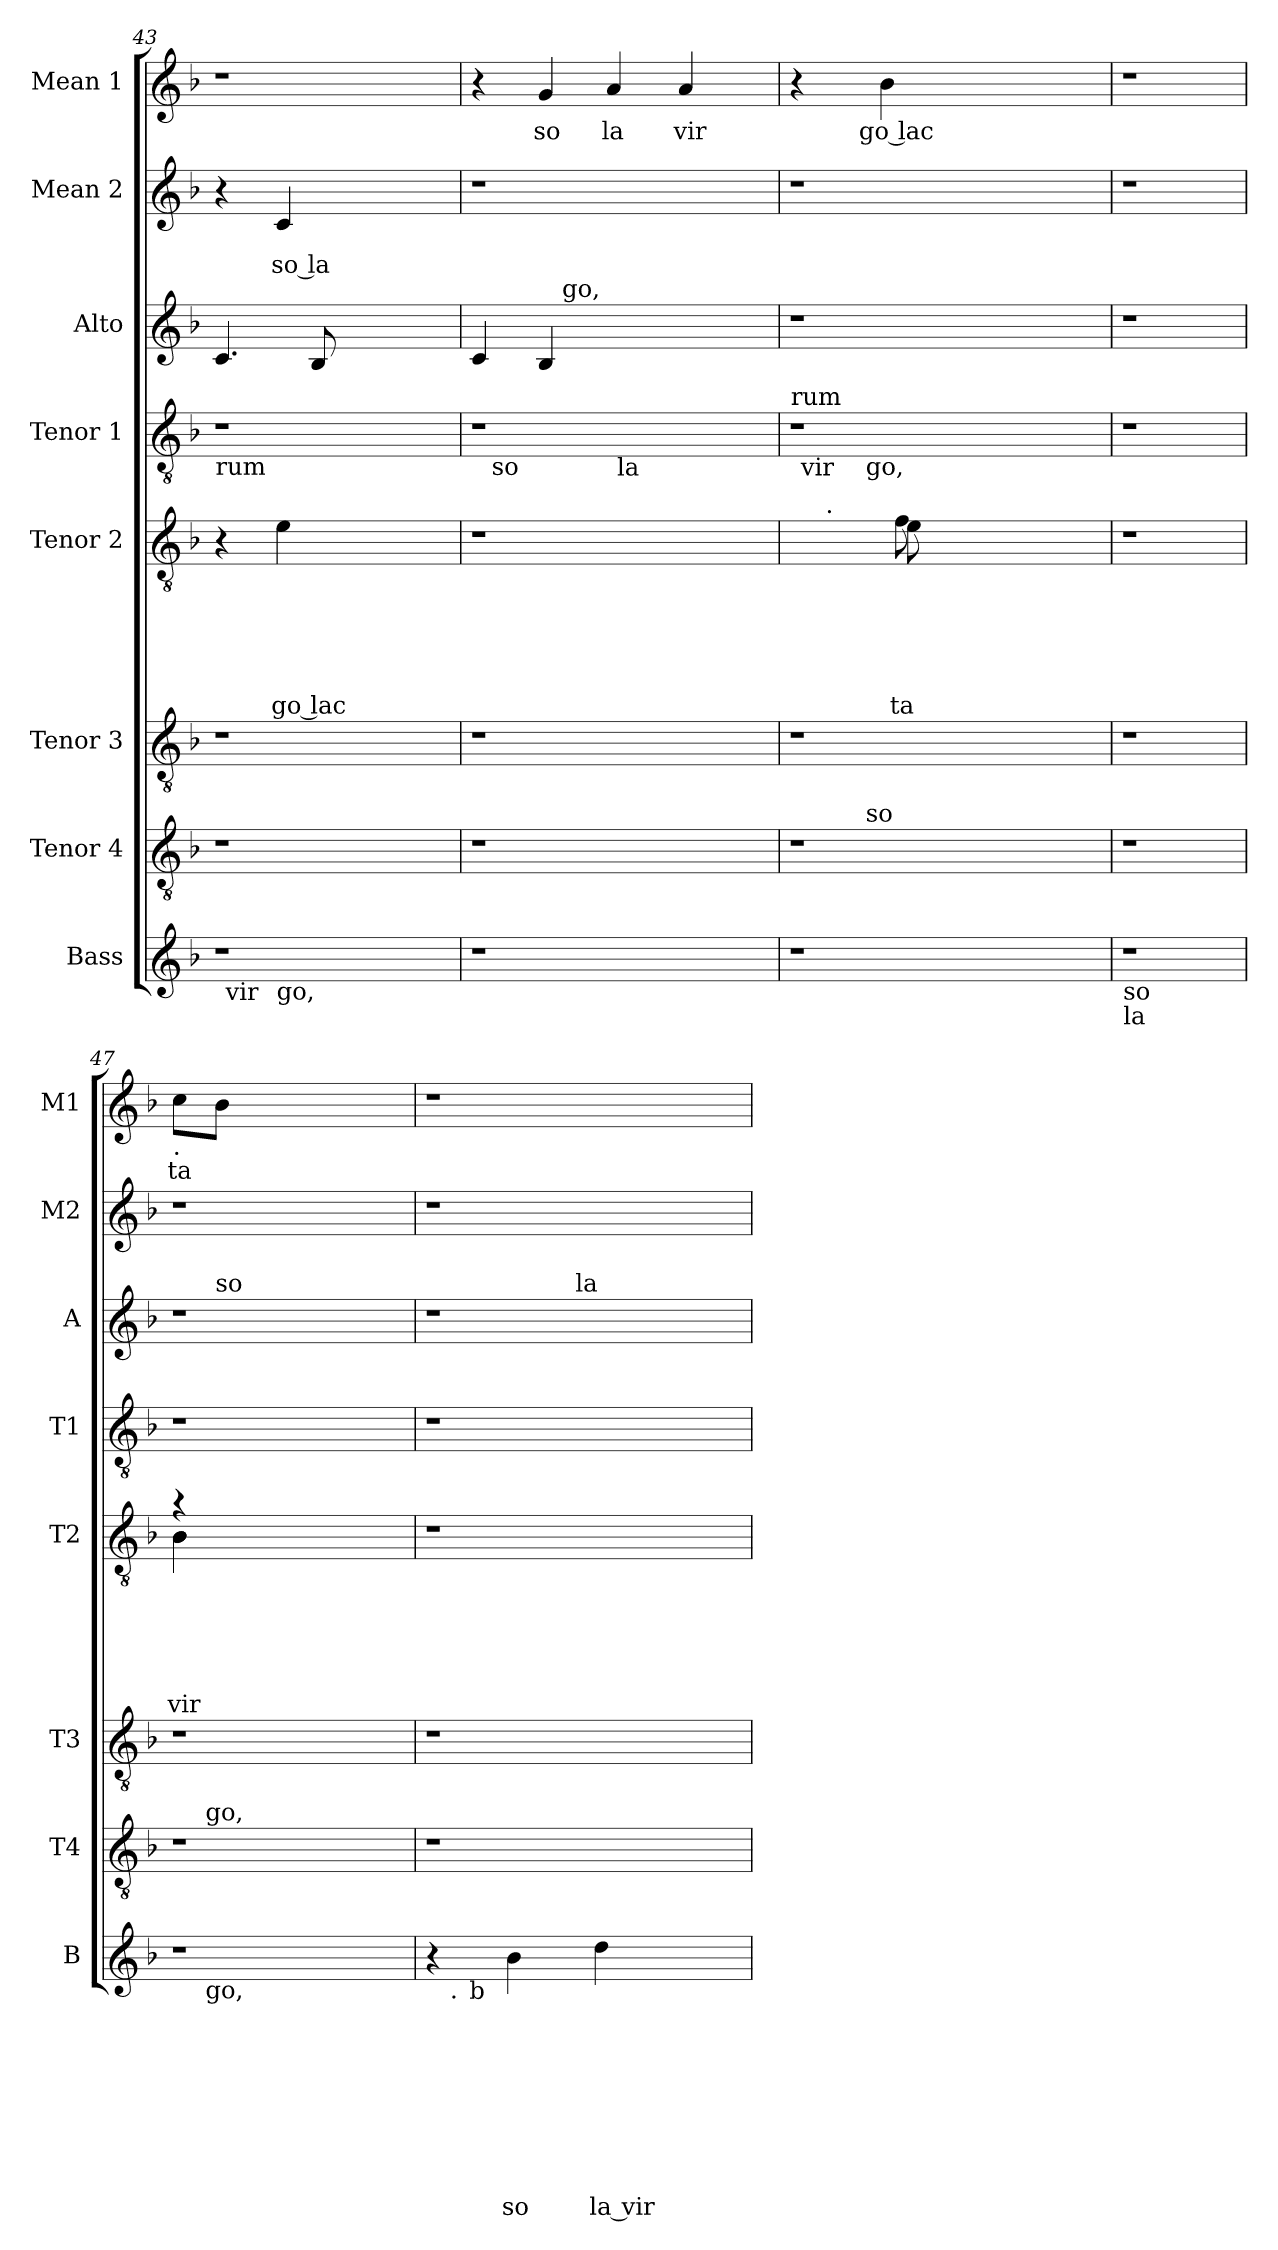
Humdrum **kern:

**kern	**text	**text	**text	**text	**text	**text	**text	**text	**text	**kern	**kern	**kern	**text	**text	**text	**text	**text	**text	**kern	**kern	**text	**kern	**text	**text	**kern	**text
*part8	*part8	*part8	*part8	*part8	*part8	*part8	*part8	*part8	*part8	*part7	*part6	*part5	*part5	*part5	*part5	*part5	*part5	*part5	*part4	*part3	*part3	*part2	*part2	*part2	*part1	*part1
*staff8	*staff8	*staff8	*staff8	*staff8	*staff8	*staff8	*staff8	*staff8	*staff8	*staff7	*staff6	*staff5	*staff5	*staff5	*staff5	*staff5	*staff5	*staff5	*staff4	*staff3	*staff3	*staff2	*staff2	*staff2	*staff1	*staff1
*I"Bass	*	*	*	*	*	*	*	*	*	*I"Tenor 4	*I"Tenor 3	*I"Tenor 2	*	*	*	*	*	*	*I"Tenor 1	*I"Alto	*	*I"Mean 2	*	*	*I"Mean 1	*
*I'B	*	*	*	*	*	*	*	*	*	*I'T4	*I'T3	*I'T2	*	*	*	*	*	*	*I'T1	*I'A	*	*I'M2	*	*	*I'M1	*
*clefG2	*	*	*	*	*	*	*	*	*	*clefGv2	*clefGv2	*clefGv2	*	*	*	*	*	*	*clefGv2	*clefG2	*	*clefG2	*	*	*clefG2	*
*ITrd-3c-5	*	*	*	*	*	*	*	*	*	*	*	*	*	*	*	*	*	*	*	*	*	*	*	*	*	*
*k[b-e-]	*	*	*	*	*	*	*	*	*	*k[b-]	*k[b-]	*k[b-]	*	*	*	*	*	*	*k[b-]	*k[b-]	*	*k[b-]	*	*	*k[b-]	*
*B-:	*	*	*	*	*	*	*	*	*	*F:	*F:	*F:	*	*	*	*	*	*	*F:	*F:	*	*F:	*	*	*F:	*
=43	=43	=43	=43	=43	=43	=43	=43	=43	=43	=43	=43	=43	=43	=43	=43	=43	=43	=43	=43	=43	=43	=43	=43	=43	=43	=43
!	!	!	!	!	!	!	!	!	!	!	!	!	!	!	!	!	!	!	!LO:TX:b:t=rum	!	!	!	!	!	!	!
!LO:TX:a:t=rum	!	!	!	!	!	!	!	!	!	!	!	!	!	!	!	!	!	!	!	!	!	!	!	!	!	!
*^	*	*	*	*	*	*	*	*	*	*	*	*	*	*	*	*	*	*	*	*	*	*	*	*	*	*
*	*^	*	*	*	*	*	*	*	*	*	*	*	*	*	*	*	*	*	*	*	*	*	*	*	*	*	*
1r	64ryy	4ryy	.	.	.	.	.	.	.	.	.	1r	1r	4r	.	.	.	.	.	.	1r	4.c/	.	4r	.	.	1r	.
!	!LO:TX:b:t=vir	!	!	!	!	!	!	!	!	!	!	!	!	!	!	!	!	!	!	!	!	!	!	!	!	!	!	!
.	2ryy	.	.	.	.	.	.	.	.	.	.	.	.	.	.	.	.	.	.	.	.	.	.	.	.	.	.	.
!	!	!LO:TX:b:t=go,	!	!	!	!	!	!	!	!	!	!	!	!	!	!	!	!	!	!	!	!	!	!	!	!	!	!
!	!	!	!	!	!	!	!	!	!	!	!	!	!	!	!	!	!	!	!	!LO:LY:b:rj	!	!	!	!	!	!LO:LY:b:rj	!	!
.	.	2.ryy	.	.	.	.	.	.	.	.	.	.	.	4e\	.	.	.	.	.	go lac	.	.	.	4c/	.	so la	.	.
.	.	.	.	.	.	.	.	.	.	.	.	.	.	.	.	.	.	.	.	.	.	8B-/	.	.	.	.	.	.
.	.	.	.	.	.	.	.	.	.	.	.	.	.	2ryy	.	.	.	.	.	.	.	2ryy	.	2ryy	.	.	.	.
.	4ryy	.	.	.	.	.	.	.	.	.	.	.	.	.	.	.	.	.	.	.	.	.	.	.	.	.	.	.
.	8...ryy	.	.	.	.	.	.	.	.	.	.	.	.	.	.	.	.	.	.	.	.	.	.	.	.	.	.	.
=44	=44	=44	=44	=44	=44	=44	=44	=44	=44	=44	=44	=44	=44	=44	=44	=44	=44	=44	=44	=44	=44	=44	=44	=44	=44	=44	=44	=44
!	!	!	!	!	!	!	!	!	!	!	!	!	!	!	!	!	!	!	!	!	!	!LO:TX:a:t=vir	!	!	!	!	!	!
*	*	*	*	*	*	*	*	*	*	*	*	*	*	*	*	*	*	*	*	*	*^	*^	*	*	*	*	*	*
*v	*v	*v	*	*	*	*	*	*	*	*	*	*	*	*	*	*	*	*	*	*	*	*^	*	*	*	*	*	*	*	*
1r	.	.	.	.	.	.	.	.	.	1r	1r	1r	.	.	.	.	.	.	1r	32.ryy	2ryy	4c/	4ryy	.	1r	.	.	4r	.
!	!	!	!	!	!	!	!	!	!	!	!	!	!	!	!	!	!	!	!	!LO:TX:b:t=so	!	!	!	!	!	!	!	!	!
.	.	.	.	.	.	.	.	.	.	.	.	.	.	.	.	.	.	.	.	2ryy	.	.	.	.	.	.	.	.	.
!	!	!	!	!	!	!	!	!	!	!	!	!	!	!	!	!	!	!	!	!	!	!	!	!	!	!	!	!	!LO:LY:b
.	.	.	.	.	.	.	.	.	.	.	.	.	.	.	.	.	.	.	.	.	.	4B-/	16ryy	.	.	.	.	4g/	so
!	!	!	!	!	!	!	!	!	!	!	!	!	!	!	!	!	!	!	!	!	!	!	!LO:TX:a:t=go,	!	!	!	!	!	!
.	.	.	.	.	.	.	.	.	.	.	.	.	.	.	.	.	.	.	.	.	.	.	2ryy	.	.	.	.	.	.
!	!	!	!	!	!	!	!	!	!	!	!	!	!	!	!	!	!	!	!	!	!	!	!	!	!	!	!	!	!LO:LY:b
.	.	.	.	.	.	.	.	.	.	.	.	.	.	.	.	.	.	.	.	.	64ryy	2ryy	.	.	.	.	.	4a/	la
!	!	!	!	!	!	!	!	!	!	!	!	!	!	!	!	!	!	!	!	!	!LO:TX:b:t=la	!	!	!	!	!	!	!	!
.	.	.	.	.	.	.	.	.	.	.	.	.	.	.	.	.	.	.	.	.	4ryy	.	.	.	.	.	.	.	.
.	.	.	.	.	.	.	.	.	.	.	.	.	.	.	.	.	.	.	.	4ryy	.	.	.	.	.	.	.	.	.
!	!	!	!	!	!	!	!	!	!	!	!	!	!	!	!	!	!	!	!	!	!	!	!	!	!	!	!	!	!LO:LY:b
.	.	.	.	.	.	.	.	.	.	.	.	.	.	.	.	.	.	.	.	.	.	.	.	.	.	.	.	4a/	vir
.	.	.	.	.	.	.	.	.	.	.	.	.	.	.	.	.	.	.	.	.	8...ryy	.	.	.	.	.	.	.	.
.	.	.	.	.	.	.	.	.	.	.	.	.	.	.	.	.	.	.	.	8ryy	.	.	.	.	.	.	.	.	.
.	.	.	.	.	.	.	.	.	.	.	.	.	.	.	.	.	.	.	.	.	.	.	8.ryy	.	.	.	.	.	.
.	.	.	.	.	.	.	.	.	.	.	.	.	.	.	.	.	.	.	.	16ryy	.	.	.	.	.	.	.	.	.
.	.	.	.	.	.	.	.	.	.	.	.	.	.	.	.	.	.	.	.	64ryy	.	.	.	.	.	.	.	.	.
=45	=45	=45	=45	=45	=45	=45	=45	=45	=45	=45	=45	=45	=45	=45	=45	=45	=45	=45	=45	=45	=45	=45	=45	=45	=45	=45	=45	=45	=45
*	*	*	*	*	*	*	*	*	*	*	*	*^	*	*	*	*	*	*	*	*	*	*	*	*	*	*	*	*	*
!	!	!	!	!	!	!	!	!	!	!	!	!	!	!	!	!	!	!	!	!LO:TX:a:t=rum	!	!	!	!	!	!	!	!	!	!
*	*	*	*	*	*	*	*	*	*	*^	*	*	*	*	*	*	*	*	*	*	*	*	*v	*v	*	*	*	*	*	*
1r	.	.	.	.	.	.	.	.	.	1r	8..ryy	1r	16ryy	32ryy	.	.	.	.	.	.	1r	64ryy	8..ryy	1r	.	1r	.	.	4r	.
!	!	!	!	!	!	!	!	!	!	!	!	!	!	!	!	!	!	!	!	!	!	!LO:TX:b:t=vir	!	!	!	!	!	!	!	!
.	.	.	.	.	.	.	.	.	.	.	.	.	.	.	.	.	.	.	.	.	.	2ryy	.	.	.	.	.	.	.	.
.	.	.	.	.	.	.	.	.	.	.	.	.	.	4ryy	.	.	.	.	.	.	.	.	.	.	.	.	.	.	.	.
!	!	!	!	!	!	!	!	!	!	!	!	!	!LO:TX:a:t=.	!	!	!	!	!	!	!	!	!	!	!	!	!	!	!	!	!
.	.	.	.	.	.	.	.	.	.	.	.	.	8..ryy	.	.	.	.	.	.	.	.	.	.	.	.	.	.	.	.	.
!	!	!	!	!	!	!	!	!	!	!	!	!	!	!	!	!	!	!	!	!	!	!	!LO:TX:b:t=go,	!	!	!	!	!	!	!
!	!	!	!	!	!	!	!	!	!	!	!LO:TX:a:t=so	!	!	!	!	!	!	!	!	!	!	!	!	!	!	!	!	!	!	!
.	.	.	.	.	.	.	.	.	.	.	2ryy	.	.	.	.	.	.	.	.	.	.	.	2ryy	.	.	.	.	.	.	.
!	!	!	!	!	!	!	!	!	!	!	!	!	!	!	!	!	!	!	!	!	!	!	!	!	!	!	!	!	!	!LO:LY:b:rj
.	.	.	.	.	.	.	.	.	.	.	.	.	.	.	.	.	.	.	.	.	.	.	.	.	.	.	.	.	4b-\	go lac
!	!	!	!	!	!	!	!	!	!	!	!	!	!	!	!	!	!	!	!	!LO:LY:b:rj	!	!	!	!	!	!	!	!	!	!
.	.	.	.	.	.	.	.	.	.	.	.	.	8f\	8e\	.	.	.	.	.	ta	.	.	.	.	.	.	.	.	.	.
.	.	.	.	.	.	.	.	.	.	.	.	.	2ryy	2ryy	.	.	.	.	.	.	.	.	.	.	.	.	.	.	.	.
.	.	.	.	.	.	.	.	.	.	.	.	.	.	.	.	.	.	.	.	.	.	.	.	.	.	.	.	.	2ryy	.
.	.	.	.	.	.	.	.	.	.	.	.	.	.	.	.	.	.	.	.	.	.	4ryy	.	.	.	.	.	.	.	.
.	.	.	.	.	.	.	.	.	.	.	4ryy	.	.	.	.	.	.	.	.	.	.	.	4ryy	.	.	.	.	.	.	.
.	.	.	.	.	.	.	.	.	.	.	.	.	.	.	.	.	.	.	.	.	.	8...ryy	.	.	.	.	.	.	.	.
.	.	.	.	.	.	.	.	.	.	.	.	.	16.ryy	16.ryy	.	.	.	.	.	.	.	.	.	.	.	.	.	.	.	.
.	.	.	.	.	.	.	.	.	.	.	32ryy	.	.	.	.	.	.	.	.	.	.	.	32ryy	.	.	.	.	.	.	.
=46	=46	=46	=46	=46	=46	=46	=46	=46	=46	=46	=46	=46	=46	=46	=46	=46	=46	=46	=46	=46	=46	=46	=46	=46	=46	=46	=46	=46	=46	=46
!	!	!	!	!	!	!	!	!	!	!LO:TX:a:t=la	!	!	!	!	!	!	!	!	!	!	!	!	!	!	!	!	!	!	!	!
!LO:TX:b:t=so	!	!	!	!	!	!	!	!	!	!	!	!	!	!	!	!	!	!	!	!	!	!	!	!	!	!	!	!	!	!
!LO:TX:b:t=la	!	!	!	!	!	!	!	!	!	!	!	!	!	!	!	!	!	!	!	!	!	!	!	!	!	!	!	!	!	!
*	*	*	*	*	*	*	*	*	*	*	*	*	*v	*v	*	*	*	*	*	*	*	*	*	*	*	*	*	*	*	*
*	*	*	*	*	*	*	*	*	*	*v	*v	*	*	*	*	*	*	*	*	*v	*v	*v	*	*	*	*	*	*	*
1r	.	.	.	.	.	.	.	.	.	1r	1r	1r	.	.	.	.	.	.	1r	1r	.	1r	.	.	1r	.
=47	=47	=47	=47	=47	=47	=47	=47	=47	=47	=47	=47	=47	=47	=47	=47	=47	=47	=47	=47	=47	=47	=47	=47	=47	=47	=47
*	*	*	*	*	*	*	*	*	*	*	*	*^	*	*	*	*	*	*	*	*	*	*	*	*	*	*
!	!	!	!	!	!	!	!	!	!	!	!	!	!	!	!	!	!	!	!	!	!	!	!	!	!	!LO:TX:b:t=.	!
!	!	!	!	!	!	!	!	!	!	!LO:TX:a:t=vir	!	!	!	!	!	!	!	!	!	!	!	!	!	!	!	!	!
!LO:TX:b:t=vir	!	!	!	!	!	!	!	!	!	!	!	!	!	!	!	!	!	!	!	!	!	!	!	!	!	!	!
!	!	!	!	!	!	!	!	!	!	!	!	!	!	!	!	!	!	!	!LO:LY:b:rj	!	!	!	!	!	!	!	!
*	*	*	*	*	*	*	*	*	*	*	*	*	*^	*	*	*	*	*	*	*	*	*	*	*	*	*	*
!	!	!	!	!	!	!	!	!	!	!	!	!	!	!	!	!	!	!	!	!LO:LY:b	!	!	!	!	!	!	!	!
*	*	*	*	*	*	*	*	*	*	*	*	*	*	*^	*	*	*	*	*	*	*	*	*	*	*	*	*	*
!	!	!	!	!	!	!	!	!	!	!	!	!	!	!	!	!	!	!	!	!	!LO:LY:b	!	!	!	!	!	!	!	!LO:LY:b:rj
*^	*	*	*	*	*	*	*	*	*	*^	*	*	*	*	*	*	*	*	*	*	*	*	*^	*	*	*	*	*	*
1r	16..ryy	.	.	.	.	.	.	.	.	.	1r	16..ryy	1r	4ra	4B-\	4B-\	4B-\	.	.	.	.	.	vir	1r	1r	8ryy	.	1r	.	.	8cc\L	ta
!	!	!	!	!	!	!	!	!	!	!	!	!LO:TX:a:t=go,	!	!	!	!	!	!	!	!	!	!	!	!	!	!	!	!	!	!	!	!
!	!LO:TX:b:t=go,	!	!	!	!	!	!	!	!	!	!	!	!	!	!	!	!	!	!	!	!	!	!	!	!	!	!	!	!	!	!	!
.	2ryy	.	.	.	.	.	.	.	.	.	.	2ryy	.	.	.	.	.	.	.	.	.	.	.	.	.	.	.	.	.	.	.	.
!	!	!	!	!	!	!	!	!	!	!	!	!	!	!	!	!	!	!	!	!	!	!	!	!	!	!LO:TX:a:t=so	!	!	!	!	!	!
.	.	.	.	.	.	.	.	.	.	.	.	.	.	.	.	.	.	.	.	.	.	.	.	.	.	2..ryy	.	.	.	.	8b-\J	.
.	.	.	.	.	.	.	.	.	.	.	.	.	.	2.ryy	2.ryy	2.ryy	2.ryy	.	.	.	.	.	.	.	.	.	.	.	.	.	2.ryy	.
.	4ryy	.	.	.	.	.	.	.	.	.	.	4ryy	.	.	.	.	.	.	.	.	.	.	.	.	.	.	.	.	.	.	.	.
.	8ryy	.	.	.	.	.	.	.	.	.	.	8ryy	.	.	.	.	.	.	.	.	.	.	.	.	.	.	.	.	.	.	.	.
.	64ryy	.	.	.	.	.	.	.	.	.	.	64ryy	.	.	.	.	.	.	.	.	.	.	.	.	.	.	.	.	.	.	.	.
*	*	*	*	*	*	*	*	*	*	*	*v	*v	*	*v	*v	*v	*v	*	*	*	*	*	*	*	*	*	*	*	*	*	*	*
!!LO:LB:g=z
=48	=48	=48	=48	=48	=48	=48	=48	=48	=48	=48	=48	=48	=48	=48	=48	=48	=48	=48	=48	=48	=48	=48	=48	=48	=48	=48	=48	=48
*	*^	*	*	*	*	*	*	*	*	*	*	*	*	*	*	*	*	*	*	*	*	*	*	*	*	*	*	*
4r	16ryy	16..ryy	.	.	.	.	.	.	.	.	.	1r	1r	1r	.	.	.	.	.	.	1r	1r	4ryy	.	1r	.	.	1r	.
!	!LO:TX:b:t=.	!	!	!	!	!	!	!	!	!	!	!	!	!	!	!	!	!	!	!	!	!	!	!	!	!	!	!	!
.	2...ryy	.	.	.	.	.	.	.	.	.	.	.	.	.	.	.	.	.	.	.	.	.	.	.	.	.	.	.	.
!	!	!LO:TX:b:t=b	!	!	!	!	!	!	!	!	!	!	!	!	!	!	!	!	!	!	!	!	!	!	!	!	!	!	!
.	.	2ryy	.	.	.	.	.	.	.	.	.	.	.	.	.	.	.	.	.	.	.	.	.	.	.	.	.	.	.
!	!	!	!	!	!	!	!	!	!	!	!LO:LY:b	!	!	!	!	!	!	!	!	!	!	!	!	!	!	!	!	!	!
4ee-\	.	.	.	.	.	.	.	.	.	.	so	.	.	.	.	.	.	.	.	.	.	.	8ryy	.	.	.	.	.	.
.	.	.	.	.	.	.	.	.	.	.	.	.	.	.	.	.	.	.	.	.	.	.	16ryy	.	.	.	.	.	.
.	.	.	.	.	.	.	.	.	.	.	.	.	.	.	.	.	.	.	.	.	.	.	64ryy	.	.	.	.	.	.
!	!	!	!	!	!	!	!	!	!	!	!	!	!	!	!	!	!	!	!	!	!	!	!LO:TX:a:t=la	!	!	!	!	!	!
.	.	.	.	.	.	.	.	.	.	.	.	.	.	.	.	.	.	.	.	.	.	.	2ryy	.	.	.	.	.	.
!	!	!	!	!	!	!	!	!	!	!	!LO:LY:b	!	!	!	!	!	!	!	!	!	!	!	!	!	!	!	!	!	!
4gg\	.	.	.	.	.	.	.	.	.	.	la vir	.	.	.	.	.	.	.	.	.	.	.	.	.	.	.	.	.	.
.	.	4ryy	.	.	.	.	.	.	.	.	.	.	.	.	.	.	.	.	.	.	.	.	.	.	.	.	.	.	.
4ryy	.	.	.	.	.	.	.	.	.	.	.	.	.	.	.	.	.	.	.	.	.	.	.	.	.	.	.	.	.
.	.	8ryy	.	.	.	.	.	.	.	.	.	.	.	.	.	.	.	.	.	.	.	.	.	.	.	.	.	.	.
.	.	.	.	.	.	.	.	.	.	.	.	.	.	.	.	.	.	.	.	.	.	.	32.ryy	.	.	.	.	.	.
.	.	64ryy	.	.	.	.	.	.	.	.	.	.	.	.	.	.	.	.	.	.	.	.	.	.	.	.	.	.	.
*v	*v	*v	*	*	*	*	*	*	*	*	*	*	*	*	*	*	*	*	*	*	*	*v	*v	*	*	*	*	*	*
=	=	=	=	=	=	=	=	=	=	=	=	=	=	=	=	=	=	=	=	=	=	=	=	=	=	=
*-	*-	*-	*-	*-	*-	*-	*-	*-	*-	*-	*-	*-	*-	*-	*-	*-	*-	*-	*-	*-	*-	*-	*-	*-	*-	*-
